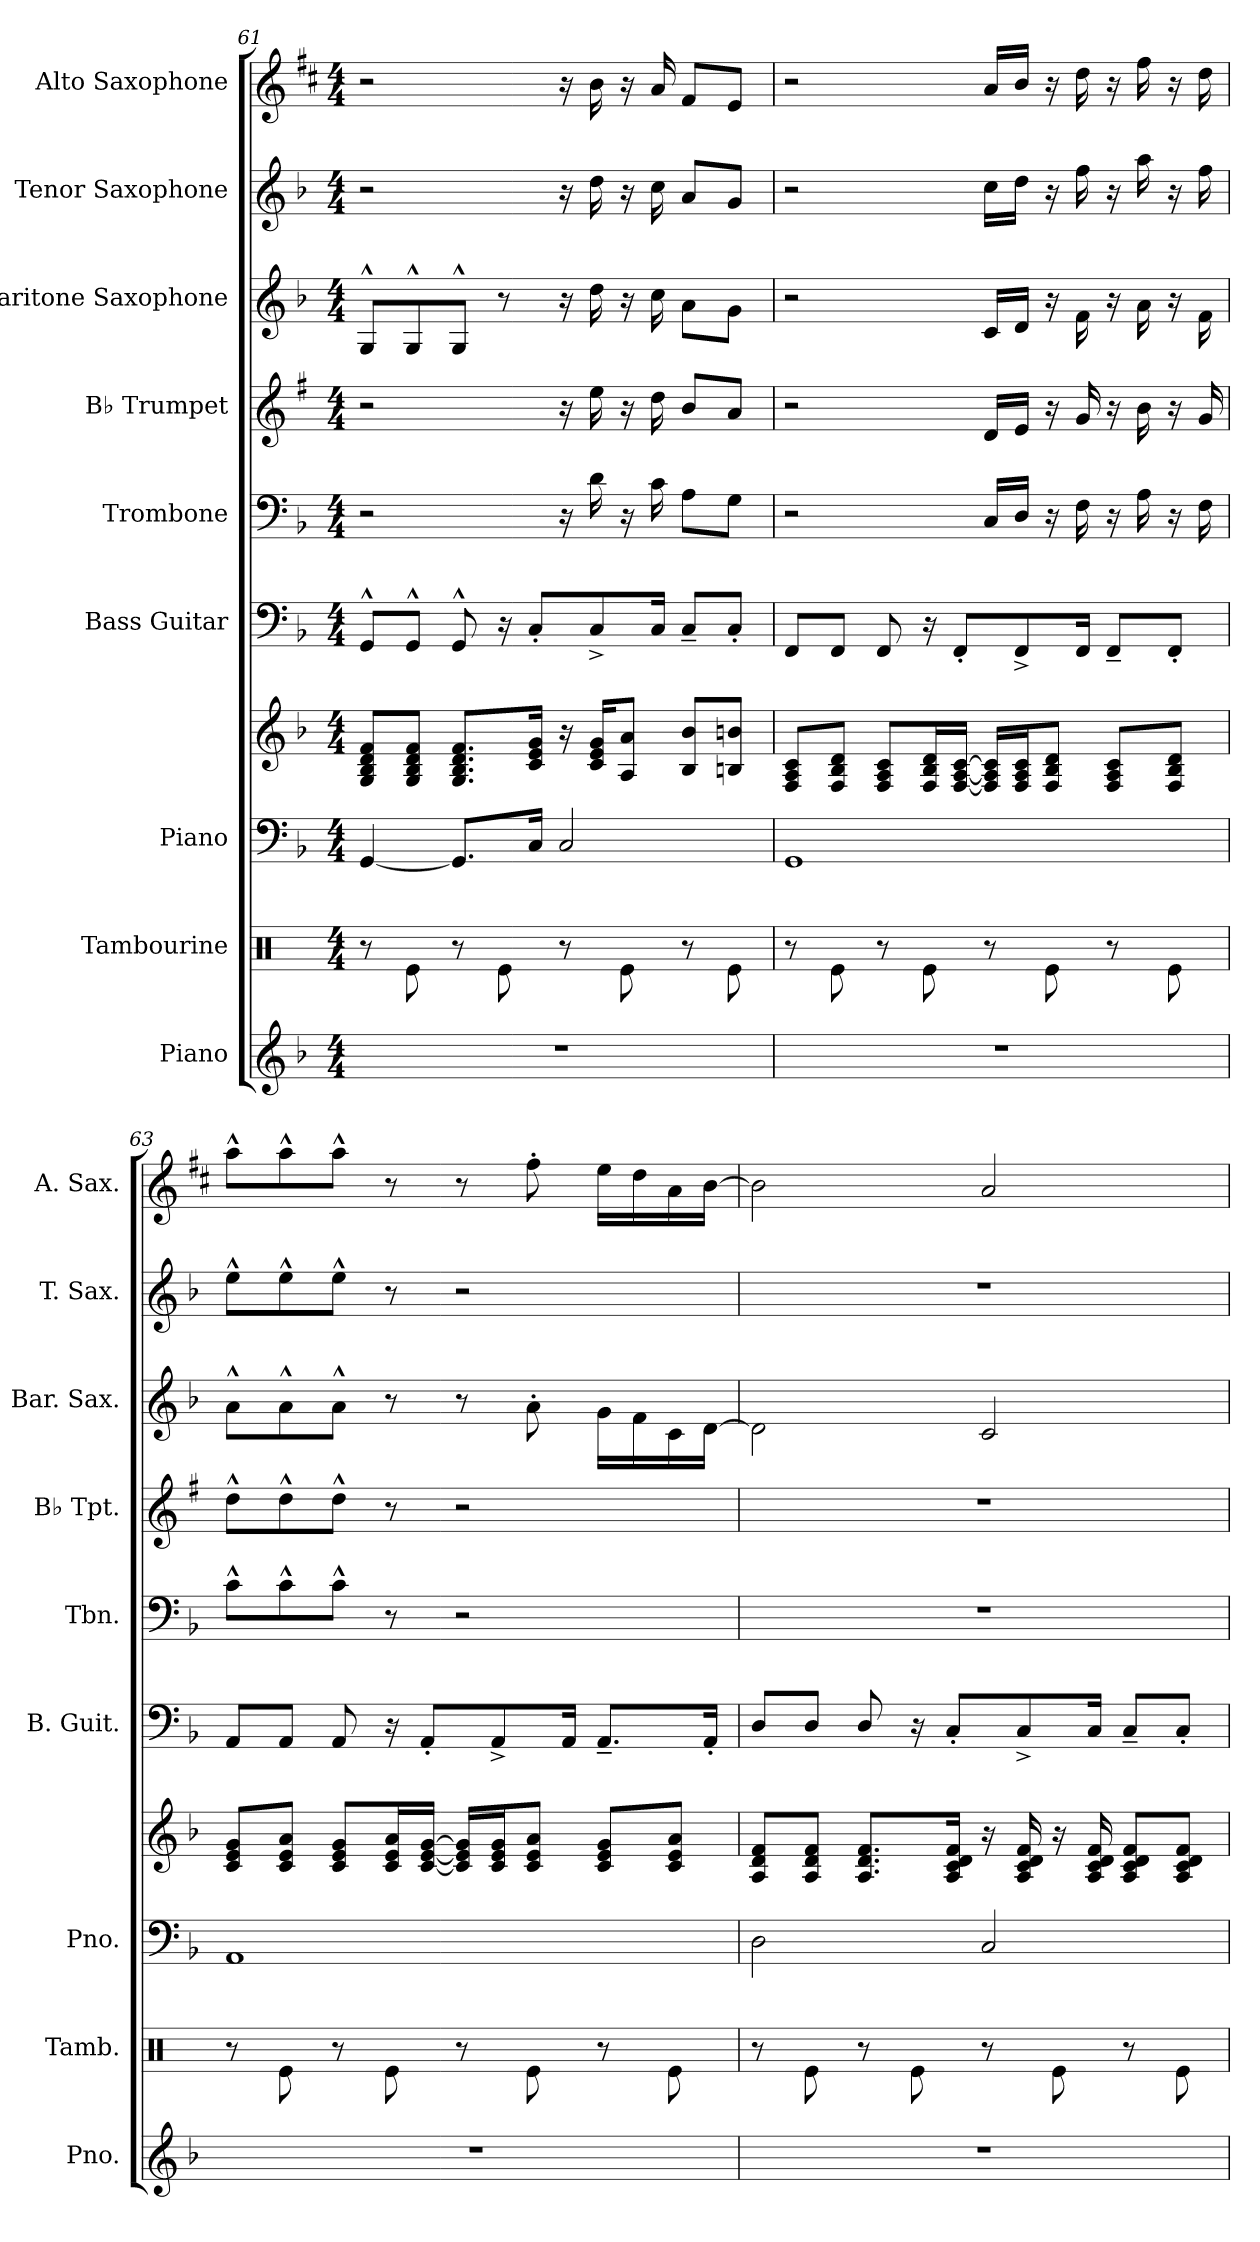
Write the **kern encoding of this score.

**kern	**kern	**kern	**kern	**kern	**kern	**kern	**kern	**kern	**kern
*part9	*part8	*part7	*part7	*part6	*part5	*part4	*part3	*part2	*part1
*staff10	*staff9	*staff8	*staff7	*staff6	*staff5	*staff4	*staff3	*staff2	*staff1
*I"Piano	*I"Tambourine	*I"Piano	*	*I"Bass Guitar	*I"Trombone	*I"B♭ Trumpet	*I"Baritone Saxophone	*I"Tenor Saxophone	*I"Alto Saxophone
*I'Pno.	*I'Tamb.	*I'Pno.	*	*I'B. Guit.	*I'Tbn.	*I'B♭ Tpt.	*I'Bar. Sax.	*I'T. Sax.	*I'A. Sax.
!!LO:PB:g=z
*clefG2	*clefX	*clefF4	*clefG2	*clefF4	*clefF4	*clefG2	*clefG2	*clefG2	*clefG2
*	*	*	*	*ITrd7c12	*	*ITrd1c2	*ITrd12c21	*ITrd8c14	*ITrd5c9
*k[b-]	*k[]	*k[b-]	*k[b-]	*k[b-]	*k[b-]	*k[b-]	*k[b-]	*k[b-]	*k[b-]
*M4/4	*M4/4	*M4/4	*M4/4	*M4/4	*M4/4	*M4/4	*M4/4	*M4/4	*M4/4
=61	=61	=61	=61	=61	=61	=61	=61	=61	=61
1r	8r	[4GG/	8G/ 8B-/ 8d/ 8f/L	8GGG^^/L	2r	2r	8GG^^/L	2r	2r
.	8Re\	.	8G/ 8B-/ 8d/ 8f/J	8GGG^^/J	.	.	8GG^^/	.	.
.	8r	8.GG/L]	8.G/ 8.B-/ 8.d/ 8.f/L	8GGG^^/	.	.	8GG^^/J	.	.
.	8Re\	.	.	16r	.	.	8r	.	.
.	.	16C/Jk	16c/ 16e/ 16g/Jk	8CC'/L	.	.	.	.	.
.	8r	2C/	16r	.	16r	16r	16r	16r	16r
.	.	.	16c/ 16e/ 16g/KL	8CC^/	16d\	16dd\	16d\	16d\	16d\
.	8Re\	.	8A/ 8a/J	.	16r	16r	16r	16r	16r
.	.	.	.	16CC/Jk	16c\	16cc\	16c\	16c\	16c/
.	8r	.	8B-/ 8b-/L	8CC~/L	8A\L	8a/L	8A\L	8A/L	8A/L
.	8Re\	.	8Bn/ 8bn/J	8CC'/J	8G\J	8g/J	8G\J	8G/J	8G/J
=62	=62	=62	=62	=62	=62	=62	=62	=62	=62
1r	8r	1GG	8F/ 8A/ 8c/L	8FFF/L	2r	2r	2r	2r	2r
.	8Re\	.	8F/ 8B-/ 8d/J	8FFF/J	.	.	.	.	.
.	8r	.	8F/ 8A/ 8c/L	8FFF/	.	.	.	.	.
.	8Re\	.	16F/ 16B-/ 16d/L	16r	.	.	.	.	.
.	.	.	[16F/ [16A/ [16c/JJ	8FFF'/L	.	.	.	.	.
.	8r	.	16F/] 16A/] 16c/]LL	.	16C/LL	16c/LL	16C/LL	16c\LL	16c/LL
.	.	.	16F/ 16A/ 16c/J	8FFF^/	16D/JJ	16d/JJ	16D/JJ	16d\JJ	16d/JJ
.	8Re\	.	8F/ 8B-/ 8d/J	.	16r	16r	16r	16r	16r
.	.	.	.	16FFF/Jk	16F\	16f/	16F\	16f\	16f\
.	8r	.	8F/ 8A/ 8c/L	8FFF~/L	16r	16r	16r	16r	16r
.	.	.	.	.	16A\	16a\	16A\	16a\	16a\
.	8Re\	.	8F/ 8B-/ 8d/J	8FFF'/J	16r	16r	16r	16r	16r
.	.	.	.	.	16F\	16f/	16F\	16f\	16f\
!!LO:PB:g=z
=63	=63	=63	=63	=63	=63	=63	=63	=63	=63
1r	8r	1AA	8c/ 8e/ 8g/L	8AAA/L	8c^^\L	8cc^^\L	8A^^\L	8e^^\L	8cc^^\L
.	8Re\	.	8c/ 8e/ 8a/J	8AAA/J	8c^^\	8cc^^\	8A^^\	8e^^\	8cc^^\
.	8r	.	8c/ 8e/ 8g/L	8AAA/	8c^^\J	8cc^^\J	8A^^\J	8e^^\J	8cc^^\J
.	8Re\	.	16c/ 16e/ 16a/L	16r	8r	8r	8r	8r	8r
.	.	.	[16c/ [16e/ [16g/JJ	8AAA'/L	.	.	.	.	.
.	8r	.	16c/] 16e/] 16g/]LL	.	2r	2r	8r	2r	8r
.	.	.	16c/ 16e/ 16g/J	8AAA^/	.	.	.	.	.
.	8Re\	.	8c/ 8e/ 8a/J	.	.	.	8A'\	.	8a'\
.	.	.	.	16AAA/Jk	.	.	.	.	.
.	8r	.	8c/ 8e/ 8g/L	8.AAA~/L	.	.	16G\LL	.	16g\LL
.	.	.	.	.	.	.	16F\	.	16f\
.	8Re\	.	8c/ 8e/ 8a/J	.	.	.	16C\	.	16c\
.	.	.	.	16AAA'/Jk	.	.	[16D\JJ	.	[16d\JJ
=64	=64	=64	=64	=64	=64	=64	=64	=64	=64
1r	8r	2D\	8A/ 8d/ 8f/L	8DD/L	1r	1r	2D\]	1r	2d\]
.	8Re\	.	8A/ 8d/ 8f/J	8DD/J	.	.	.	.	.
.	8r	.	8.A/ 8.d/ 8.f/L	8DD/	.	.	.	.	.
.	8Re\	.	.	16r	.	.	.	.	.
.	.	.	16A/ 16c/ 16d/ 16f/Jk	8CC'/L	.	.	.	.	.
.	8r	2C/	16r	.	.	.	2C/	.	2c/
.	.	.	16A/ 16c/ 16d/ 16f/	8CC^/	.	.	.	.	.
.	8Re\	.	16r	.	.	.	.	.	.
.	.	.	16A/ 16c/ 16d/ 16f/	16CC/Jk	.	.	.	.	.
.	8r	.	8A/ 8c/ 8d/ 8f/L	8CC~/L	.	.	.	.	.
.	8Re\	.	8A/ 8c/ 8d/ 8f/J	8CC'/J	.	.	.	.	.
=	=	=	=	=	=	=	=	=	=
*-	*-	*-	*-	*-	*-	*-	*-	*-	*-
